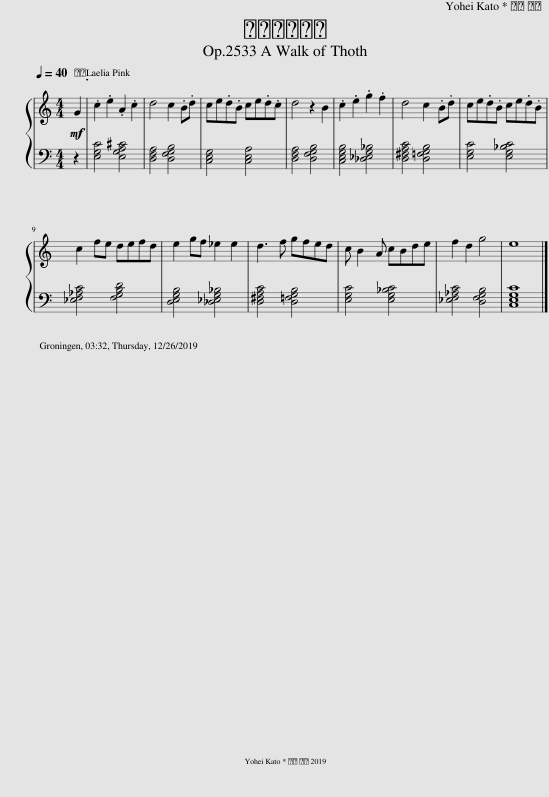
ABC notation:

X:1
%%score { 1 | 2 }
L:1/8
Q:1/4=40
M:4/4
I:linebreak $
K:C
V:1 treble
V:2 bass
V:1
!mf! G2 | .c2 .e2 .A2 .c2 | d4 c2 .B.d | ce.d.B ce.d.c | d4 z2 B2 | %5
 .c2 .e2 .g2 .f2 | d4 c2 .B.d | ce.d.B ce.d.B |$ c2 fe defd | e2 gf _e2 e2 | %10
 d3 f gfed | c B2 A cBde | f2 d2 g4 | e8 |] %14
V:2
 z2 | [E,G,C]4 [E,G,A,^C]4 | [D,F,A,]4 [D,F,G,B,]4 | [C,E,G,]4 [C,E,A,]4 | [D,F,A,]4 [D,F,G,B,]4 | %5
 [C,E,G,B,]4 [_D,_E,G,_B,]4 | [D,^F,A,C]4 [D,=F,G,B,]4 | [E,G,C]4 [E,G,_B,C]4 |$ [_E,F,_A,C]4 [F,G,B,D]4 | [D,E,G,B,]4 [_D,_E,G,_B,]4 | %10
 [D,^F,A,C]4 [D,=F,G,B,]4 | [E,G,C]4 [E,G,_B,C]4 | [_E,F,_A,C]4 [D,F,G,B,]4 | [C,E,G,C]8 |] %14
